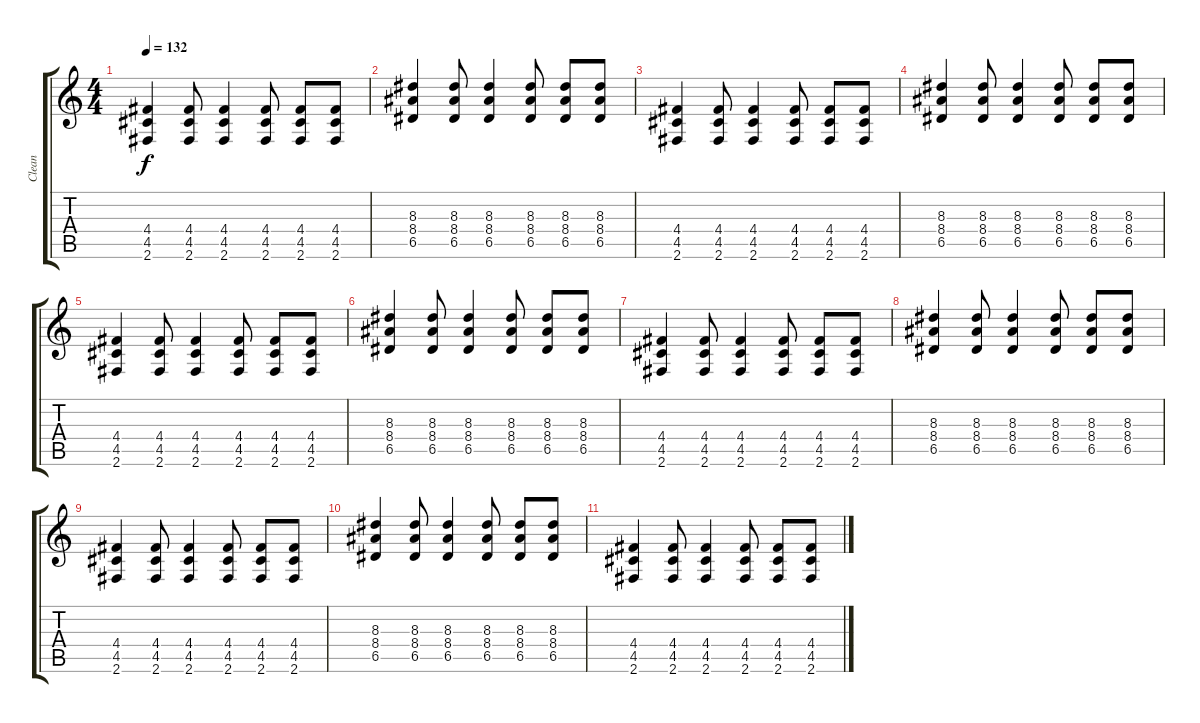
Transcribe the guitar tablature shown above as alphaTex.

\track ("Clean" "Clean") {instrument electricguitarclean}
\staff {score tabs}
\tuning (E4 B3 G3 D3 A2 E2) {hide}
\ts (4 4)
\tempo 132
\clef g2
\ks c
(4.4 4.5 2.6).4{dy f} (4.4 4.5 2.6).8 (4.4 4.5 2.6).4 (4.4 4.5 2.6).8 (4.4 4.5 2.6).8 (4.4 4.5 2.6).8 |
(8.3 8.4 6.5).4 (8.3 8.4 6.5).8 (8.3 8.4 6.5).4 (8.3 8.4 6.5).8 (8.3 8.4 6.5).8 (8.3 8.4 6.5).8 |
(4.4 4.5 2.6).4 (4.4 4.5 2.6).8 (4.4 4.5 2.6).4 (4.4 4.5 2.6).8 (4.4 4.5 2.6).8 (4.4 4.5 2.6).8 |
(8.3 8.4 6.5).4 (8.3 8.4 6.5).8 (8.3 8.4 6.5).4 (8.3 8.4 6.5).8 (8.3 8.4 6.5).8 (8.3 8.4 6.5).8 |
(4.4 4.5 2.6).4 (4.4 4.5 2.6).8 (4.4 4.5 2.6).4 (4.4 4.5 2.6).8 (4.4 4.5 2.6).8 (4.4 4.5 2.6).8 |
(8.3 8.4 6.5).4 (8.3 8.4 6.5).8 (8.3 8.4 6.5).4 (8.3 8.4 6.5).8 (8.3 8.4 6.5).8 (8.3 8.4 6.5).8 |
(4.4 4.5 2.6).4 (4.4 4.5 2.6).8 (4.4 4.5 2.6).4 (4.4 4.5 2.6).8 (4.4 4.5 2.6).8 (4.4 4.5 2.6).8 |
(8.3 8.4 6.5).4 (8.3 8.4 6.5).8 (8.3 8.4 6.5).4 (8.3 8.4 6.5).8 (8.3 8.4 6.5).8 (8.3 8.4 6.5).8 |
(4.4 4.5 2.6).4 (4.4 4.5 2.6).8 (4.4 4.5 2.6).4 (4.4 4.5 2.6).8 (4.4 4.5 2.6).8 (4.4 4.5 2.6).8 |
(8.3 8.4 6.5).4 (8.3 8.4 6.5).8 (8.3 8.4 6.5).4 (8.3 8.4 6.5).8 (8.3 8.4 6.5).8 (8.3 8.4 6.5).8 |
(4.4 4.5 2.6).4 (4.4 4.5 2.6).8 (4.4 4.5 2.6).4 (4.4 4.5 2.6).8 (4.4 4.5 2.6).8 (4.4 4.5 2.6).8
